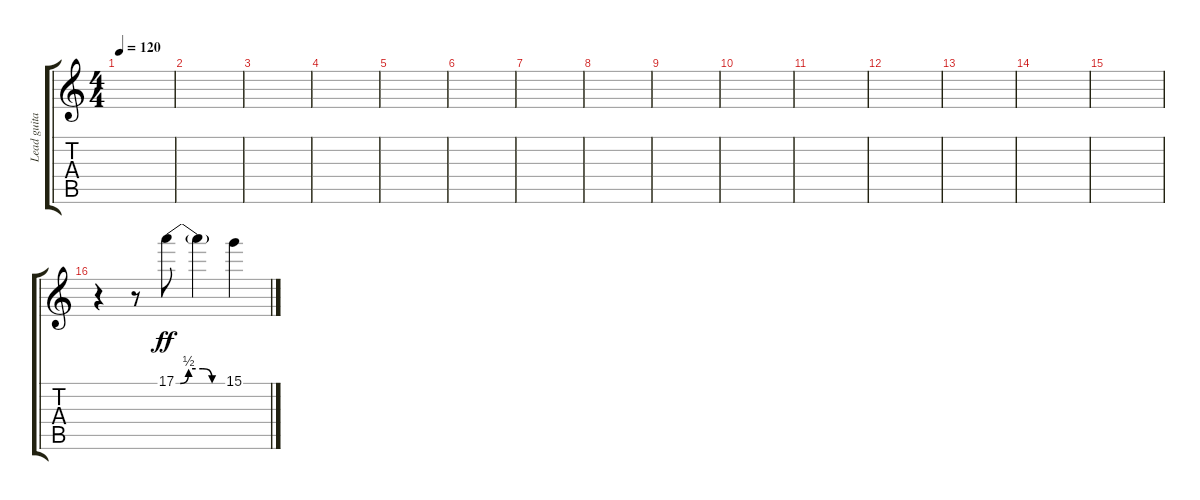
\track ("Lead guitar" "Lead guita") {instrument distortionguitar}
\staff {score tabs}
\tuning (E4 B3 G3 D3 A2 E2) {hide}
\ts (4 4)
\tempo 120
\clef g2
\ks c
|
|
|
|
|
|
|
|
|
|
|
|
|
|
|
r.4{volume 14} r.8 17.1{be (custom 0 0 5 0 15 2 32 2 43 0 60 0)}.8{dy ff} 17.1{t}.4 15.1.4
